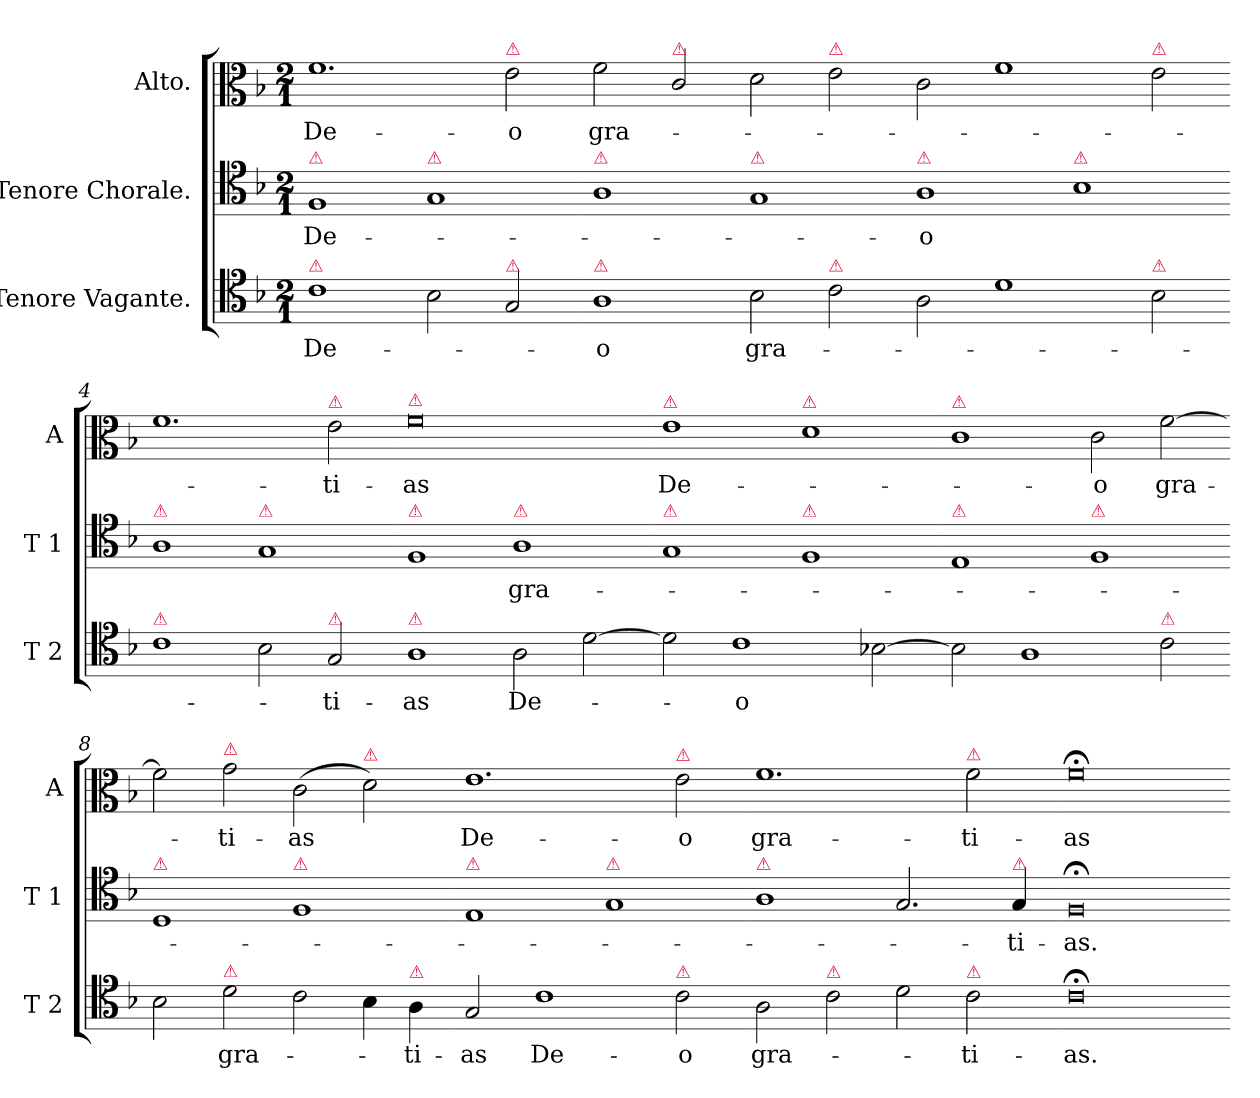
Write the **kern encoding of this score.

**kern	**text	**kern	**text	**kern	**text
*part3	*part3	*part2	*part2	*part1	*part1
*staff3	*staff3	*staff2	*staff2	*staff1	*staff1
*I"Tenore Vagante.	*	*I"Tenore Chorale.	*	*I"Alto.	*
*I'T 2	*	*I'T 1	*	*I'A	*
*clefC4	*	*clefC4	*	*clefC3	*
*k[b-]	*	*k[b-]	*	*k[b-]	*
*M2/1	*	*M2/1	*	*M2/1	*
=1	=1	=1	=1	=1	=1
!	!	!LO:TX:a:color=crimson:t=⚠	!	!	!
!LO:TX:a:color=crimson:t=⚠	!	!	!	!	!
1c	De-	1F	De-	1.f	De-
!	!	!LO:TX:a:color=crimson:t=⚠	!	!	!
2B-\	.	1G	.	.	.
!	!	!	!	!LO:TX:a:color=crimson:t=⚠	!
!LO:TX:a:color=crimson:t=⚠	!	!	!	!	!
2G/	.	.	.	2e\	-o
=2-	=2-	=2-	=2-	=2-	=2-
!	!	!LO:TX:a:color=crimson:t=⚠	!	!	!
!LO:TX:a:color=crimson:t=⚠	!	!	!	!	!
1A	-o	1A	.	2f\	gra-
!	!	!	!	!LO:TX:a:color=crimson:t=⚠	!
.	.	.	.	2c/	.
!	!	!LO:TX:a:color=crimson:t=⚠	!	!	!
2B-\	gra-	1G	.	2d\	.
!	!	!	!	!LO:TX:a:color=crimson:t=⚠	!
!LO:TX:a:color=crimson:t=⚠	!	!	!	!	!
2c\	.	.	.	2e\	.
=3-	=3-	=3-	=3-	=3-	=3-
!	!	!LO:TX:a:color=crimson:t=⚠	!	!	!
2A\	.	1A	-o	2c\	.
1d	.	.	.	1f	.
!	!	!LO:TX:a:color=crimson:t=⚠	!	!	!
.	.	1B-	.	.	.
!	!	!	!	!LO:TX:a:color=crimson:t=⚠	!
!LO:TX:a:color=crimson:t=⚠	!	!	!	!	!
2B-\	.	.	.	2e\	.
=4-	=4-	=4-	=4-	=4-	=4-
!	!	!LO:TX:a:color=crimson:t=⚠	!	!	!
!LO:TX:a:color=crimson:t=⚠	!	!	!	!	!
1c	.	1A	.	1.f	.
!	!	!LO:TX:a:color=crimson:t=⚠	!	!	!
2B-\	.	1G	.	.	.
!	!	!	!	!LO:TX:a:color=crimson:t=⚠	!
!LO:TX:a:color=crimson:t=⚠	!	!	!	!	!
2G/	-ti-	.	.	2e\	-ti-
=5-	=5-	=5-	=5-	=5-	=5-
!	!	!	!	!LO:TX:a:color=crimson:t=⚠	!
!	!	!LO:TX:a:color=crimson:t=⚠	!	!	!
!LO:TX:a:color=crimson:t=⚠	!	!	!	!	!
1A	-as	1F	.	0f	-as
!	!	!LO:TX:a:color=crimson:t=⚠	!	!	!
2A\	De-	1A	gra-	.	.
[2d\	.	.	.	.	.
=6-	=6-	=6-	=6-	=6-	=6-
!	!	!	!	!LO:TX:a:color=crimson:t=⚠	!
!	!	!LO:TX:a:color=crimson:t=⚠	!	!	!
2d\]	.	1G	.	1e	De-
1c	-o	.	.	.	.
!	!	!	!	!LO:TX:a:color=crimson:t=⚠	!
!	!	!LO:TX:a:color=crimson:t=⚠	!	!	!
.	.	1F	.	1d	.
[2B-X\	.	.	.	.	.
=7-	=7-	=7-	=7-	=7-	=7-
!	!	!	!	!LO:TX:a:color=crimson:t=⚠	!
!	!	!LO:TX:a:color=crimson:t=⚠	!	!	!
2B-\]	.	1E	.	1c	.
1A	.	.	.	.	.
!	!	!LO:TX:a:color=crimson:t=⚠	!	!	!
.	.	1F	.	2c\	-o
!LO:TX:a:color=crimson:t=⚠	!	!	!	!	!
2c\	.	.	.	[2f\	gra-
=8-	=8-	=8-	=8-	=8-	=8-
!	!	!LO:TX:a:color=crimson:t=⚠	!	!	!
2B-\	.	1D	.	2f\]	.
!	!	!	!	!LO:TX:a:color=crimson:t=⚠	!
!LO:TX:a:color=crimson:t=⚠	!	!	!	!	!
2d\	gra-	.	.	2g\	-ti-
!	!	!LO:TX:a:color=crimson:t=⚠	!	!	!
2c\	.	1F	.	(2c\	-as
!	!	!	!	!LO:TX:a:color=crimson:t=⚠	!
4B-\	.	.	.	2d\)	.
!LO:TX:a:color=crimson:t=⚠	!	!	!	!	!
4A\	-ti-	.	.	.	.
=9-	=9-	=9-	=9-	=9-	=9-
!	!	!LO:TX:a:color=crimson:t=⚠	!	!	!
2G/	-as	1E	.	1.e	De-
1c	De-	.	.	.	.
!	!	!LO:TX:a:color=crimson:t=⚠	!	!	!
.	.	1G	.	.	.
!	!	!	!	!LO:TX:a:color=crimson:t=⚠	!
!LO:TX:a:color=crimson:t=⚠	!	!	!	!	!
2c\	-o	.	.	2e\	-o
=10-	=10-	=10-	=10-	=10-	=10-
!	!	!LO:TX:a:color=crimson:t=⚠	!	!	!
2A\	gra-	1A	.	1.f	gra-
!LO:TX:a:color=crimson:t=⚠	!	!	!	!	!
2c\	.	.	.	.	.
2d\	.	2.G/	.	.	.
!	!	!	!	!LO:TX:a:color=crimson:t=⚠	!
!LO:TX:a:color=crimson:t=⚠	!	!	!	!	!
2c\	-ti-	.	.	2f\	-ti-
!	!	!LO:TX:a:color=crimson:t=⚠	!	!	!
.	.	4G/	-ti-	.	.
=11-	=11-	=11-	=11-	=11-	=11-
0c;<	-as.	0F;<	-as.	0f;<	-as
=-	=-	=-	=-	=-	=-
*-	*-	*-	*-	*-	*-
